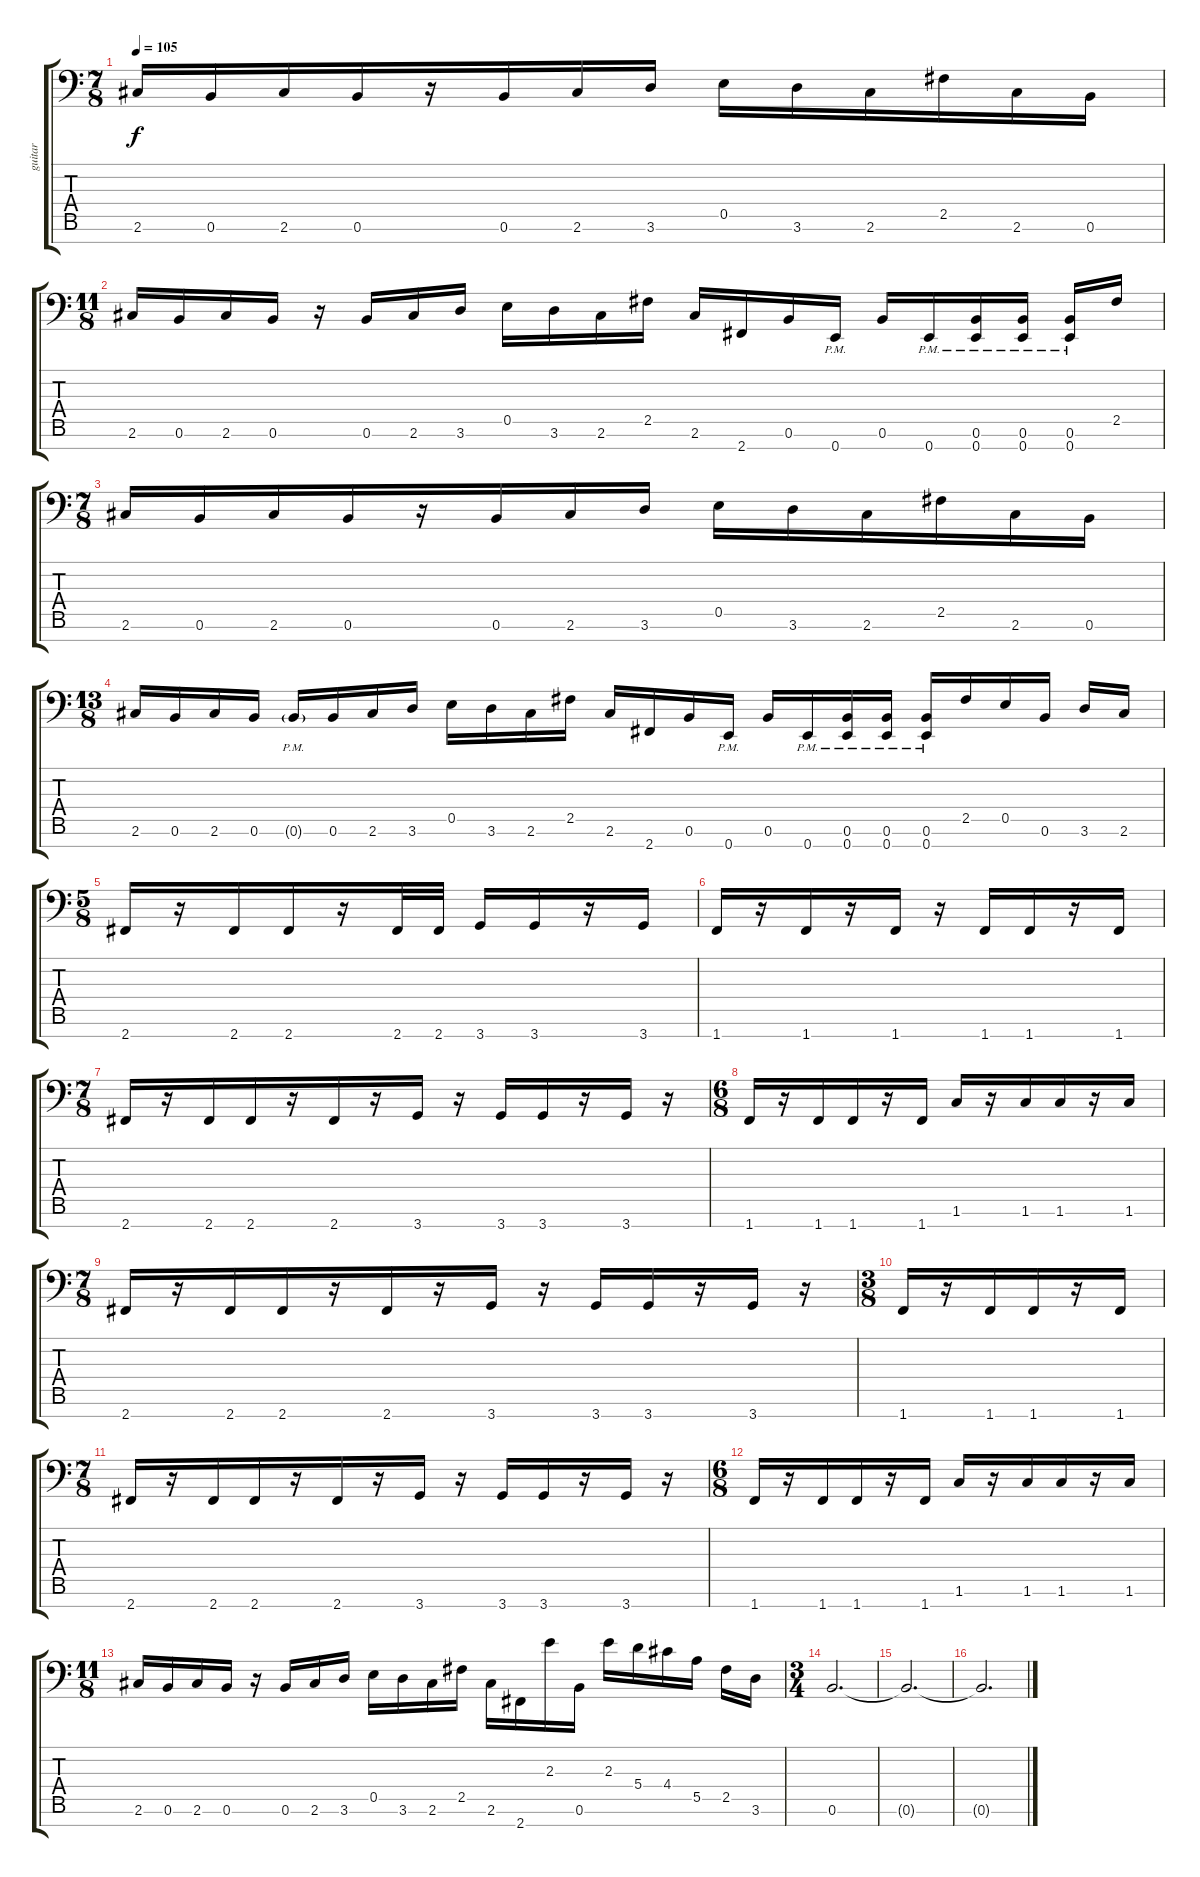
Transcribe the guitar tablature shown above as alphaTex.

\track ("guitar" "guitar") {instrument distortionguitar}
\staff {score tabs}
\tuning (B3 Gb3 D3 A2 E2 B1 E1) {hide}
\ts (7 8)
\tempo 105
\clef f4
\ks c
2.6.16{dy f} 0.6.16 2.6.16 0.6.16 r.16 0.6.16 2.6.16 3.6.16 0.5.16 3.6.16 2.6.16 2.5.16 2.6.16 0.6.16 |
\ts (11 8)
2.6.16 0.6.16 2.6.16 0.6.16 r.16 0.6.16 2.6.16 3.6.16 0.5.16 3.6.16 2.6.16 2.5.16 2.6.16 2.7.16 0.6.16 0.7{pm}.16 0.6.16 0.7{pm}.16 (0.6{pm} 0.7{pm}).16 (0.6{pm} 0.7{pm}).16 (0.6{pm} 0.7{pm}).16 2.5.16 |
\ts (7 8)
2.6.16 0.6.16 2.6.16 0.6.16 r.16 0.6.16 2.6.16 3.6.16 0.5.16 3.6.16 2.6.16 2.5.16 2.6.16 0.6.16 |
\ts (13 8)
2.6.16 0.6.16 2.6.16 0.6.16 0.6{g pm}.16 0.6.16 2.6.16 3.6.16 0.5.16 3.6.16 2.6.16 2.5.16 2.6.16 2.7.16 0.6.16 0.7{pm}.16 0.6.16 0.7{pm}.16 (0.6{pm} 0.7{pm}).16 (0.6{pm} 0.7{pm}).16 (0.6{pm} 0.7{pm}).16 2.5.16 0.5.16 0.6.16 3.6.16 2.6.16 |
\ts (5 8)
2.7.16 r.16 2.7.16 2.7.16 r.16 2.7.32 2.7.32 3.7.16 3.7.16 r.16 3.7.16 |
1.7.16 r.16 1.7.16 r.16 1.7.16 r.16 1.7.16 1.7.16 r.16 1.7.16 |
\ts (7 8)
2.7.16 r.16 2.7.16 2.7.16 r.16 2.7.16 r.16 3.7.16 r.16 3.7.16 3.7.16 r.16 3.7.16 r.16 |
\ts (6 8)
1.7.16 r.16 1.7.16 1.7.16 r.16 1.7.16 1.6.16 r.16 1.6.16 1.6.16 r.16 1.6.16 |
\ts (7 8)
2.7.16 r.16 2.7.16 2.7.16 r.16 2.7.16 r.16 3.7.16 r.16 3.7.16 3.7.16 r.16 3.7.16 r.16 |
\ts (3 8)
1.7.16 r.16 1.7.16 1.7.16 r.16 1.7.16 |
\ts (7 8)
2.7.16 r.16 2.7.16 2.7.16 r.16 2.7.16 r.16 3.7.16 r.16 3.7.16 3.7.16 r.16 3.7.16 r.16 |
\ts (6 8)
1.7.16 r.16 1.7.16 1.7.16 r.16 1.7.16 1.6.16 r.16 1.6.16 1.6.16 r.16 1.6.16 |
\ts (11 8)
2.6.16 0.6.16 2.6.16 0.6.16 r.16 0.6.16 2.6.16 3.6.16 0.5.16 3.6.16 2.6.16 2.5.16 2.6.16 2.7.16 2.3.16 0.6.16 2.3.16 5.4.16 4.4.16 5.5.16 2.5.16 3.6.16 |
\ts (3 4)
0.6.2{d volume 0} |
0.6{t}.2{d} |
0.6{t}.2{d}
